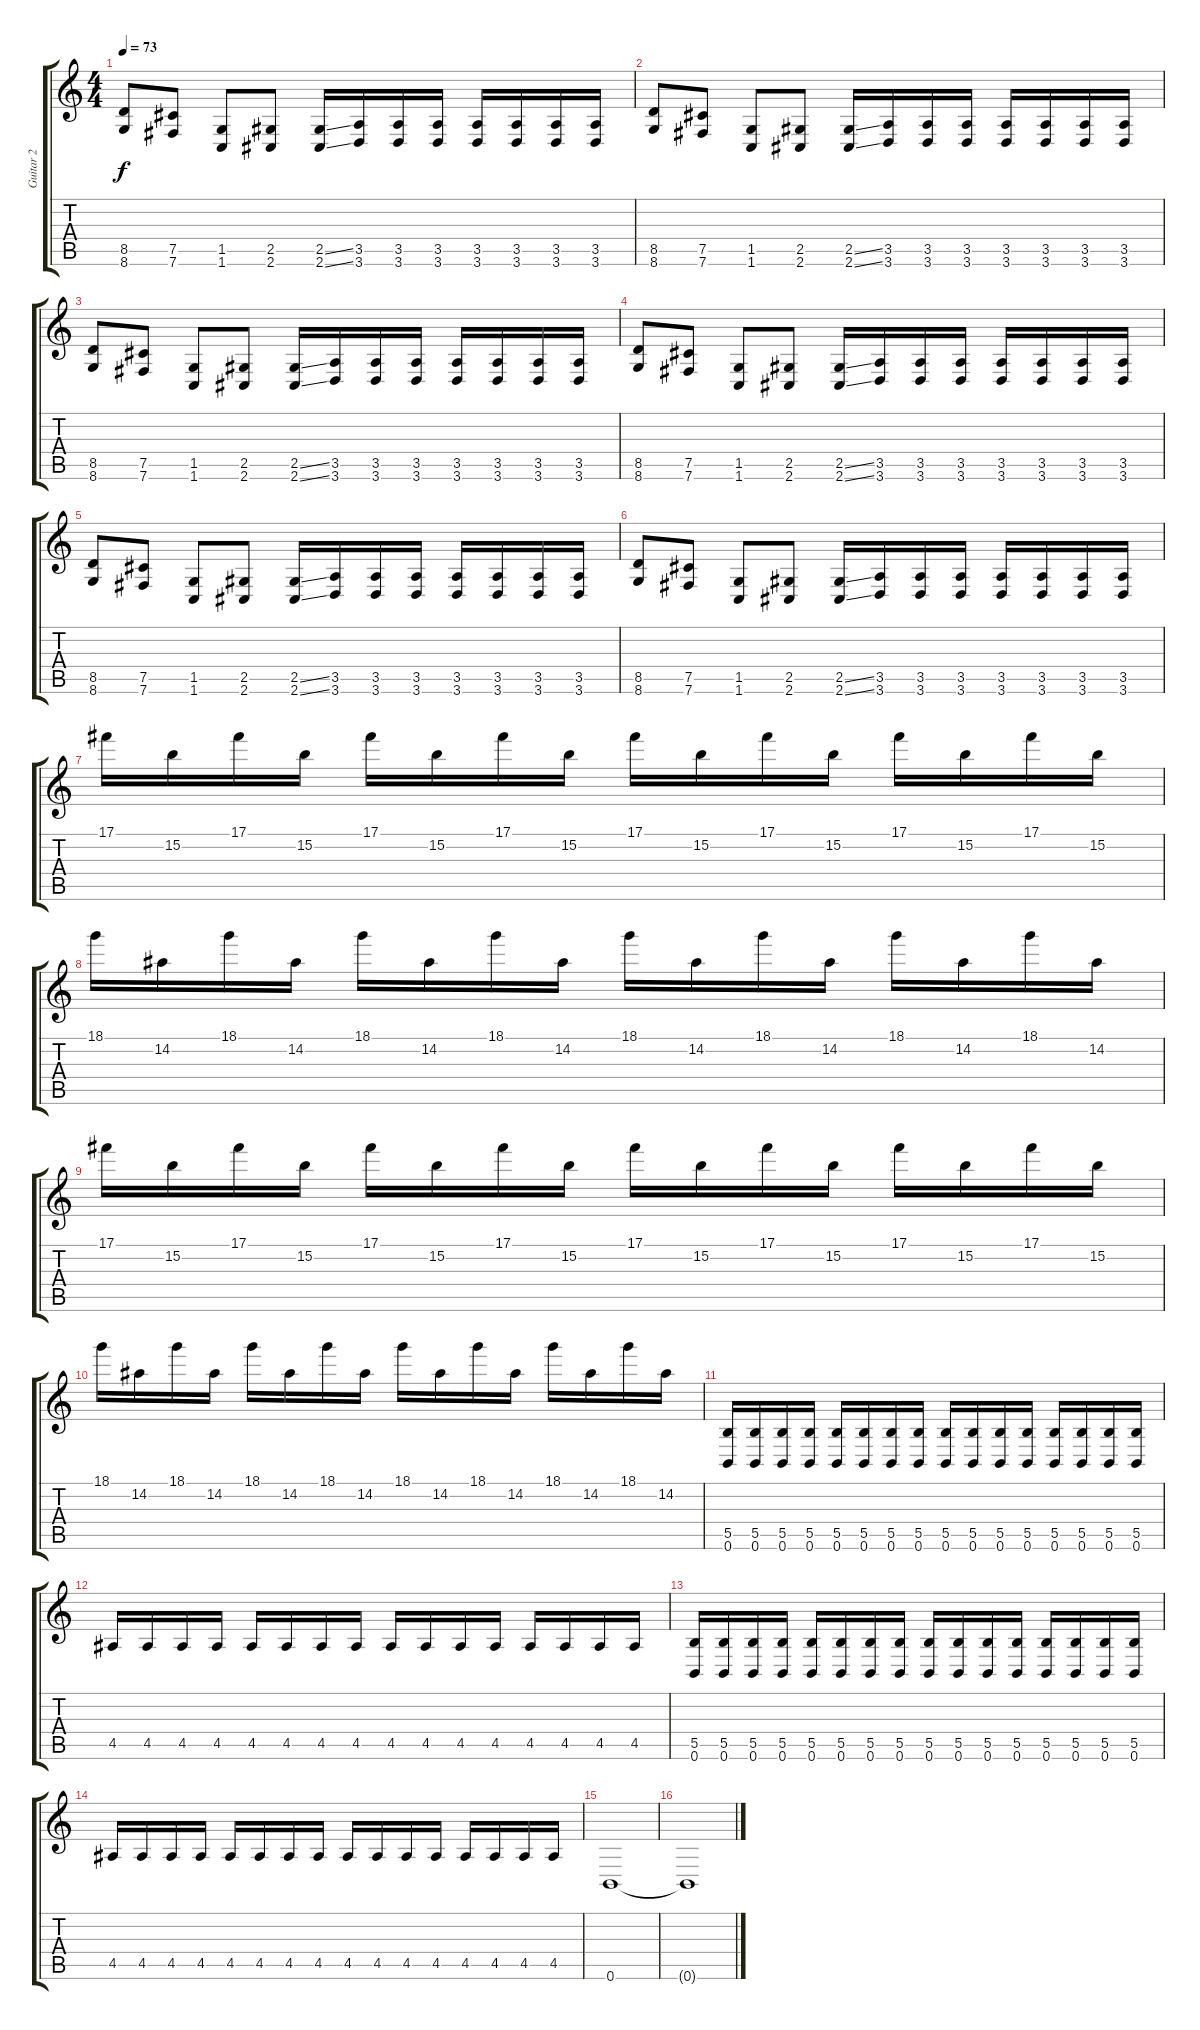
\track ("Guitar 2" "Guitar 2") {instrument overdrivenguitar}
\staff {score tabs}
\tuning (Db4 Ab3 E3 B2 Gb2 B1) {hide}
\ts (4 4)
\tempo 73
\clef g2
\ks c
(8.5 8.6).8{dy f} (7.5 7.6).8 (1.5 1.6).8 (2.5 2.6).8 (2.5{ss} 2.6{ss}).16 (3.5 3.6).16 (3.5 3.6).16 (3.5 3.6).16 (3.5 3.6).16 (3.5 3.6).16 (3.5 3.6).16 (3.5 3.6).16 |
(8.5 8.6).8 (7.5 7.6).8 (1.5 1.6).8 (2.5 2.6).8 (2.5{ss} 2.6{ss}).16 (3.5 3.6).16 (3.5 3.6).16 (3.5 3.6).16 (3.5 3.6).16 (3.5 3.6).16 (3.5 3.6).16 (3.5 3.6).16 |
(8.5 8.6).8 (7.5 7.6).8 (1.5 1.6).8 (2.5 2.6).8 (2.5{ss} 2.6{ss}).16 (3.5 3.6).16 (3.5 3.6).16 (3.5 3.6).16 (3.5 3.6).16 (3.5 3.6).16 (3.5 3.6).16 (3.5 3.6).16 |
(8.5 8.6).8 (7.5 7.6).8 (1.5 1.6).8 (2.5 2.6).8 (2.5{ss} 2.6{ss}).16 (3.5 3.6).16 (3.5 3.6).16 (3.5 3.6).16 (3.5 3.6).16 (3.5 3.6).16 (3.5 3.6).16 (3.5 3.6).16 |
(8.5 8.6).8 (7.5 7.6).8 (1.5 1.6).8 (2.5 2.6).8 (2.5{ss} 2.6{ss}).16 (3.5 3.6).16 (3.5 3.6).16 (3.5 3.6).16 (3.5 3.6).16 (3.5 3.6).16 (3.5 3.6).16 (3.5 3.6).16 |
(8.5 8.6).8 (7.5 7.6).8 (1.5 1.6).8 (2.5 2.6).8 (2.5{ss} 2.6{ss}).16 (3.5 3.6).16 (3.5 3.6).16 (3.5 3.6).16 (3.5 3.6).16 (3.5 3.6).16 (3.5 3.6).16 (3.5 3.6).16 |
17.1.16 15.2.16 17.1.16 15.2.16 17.1.16 15.2.16 17.1.16 15.2.16 17.1.16 15.2.16 17.1.16 15.2.16 17.1.16 15.2.16 17.1.16 15.2.16 |
18.1.16 14.2.16 18.1.16 14.2.16 18.1.16 14.2.16 18.1.16 14.2.16 18.1.16 14.2.16 18.1.16 14.2.16 18.1.16 14.2.16 18.1.16 14.2.16 |
17.1.16 15.2.16 17.1.16 15.2.16 17.1.16 15.2.16 17.1.16 15.2.16 17.1.16 15.2.16 17.1.16 15.2.16 17.1.16 15.2.16 17.1.16 15.2.16 |
18.1.16 14.2.16 18.1.16 14.2.16 18.1.16 14.2.16 18.1.16 14.2.16 18.1.16 14.2.16 18.1.16 14.2.16 18.1.16 14.2.16 18.1.16 14.2.16 |
(5.5 0.6).16 (5.5 0.6).16 (5.5 0.6).16 (5.5 0.6).16 (5.5 0.6).16 (5.5 0.6).16 (5.5 0.6).16 (5.5 0.6).16 (5.5 0.6).16 (5.5 0.6).16 (5.5 0.6).16 (5.5 0.6).16 (5.5 0.6).16 (5.5 0.6).16 (5.5 0.6).16 (5.5 0.6).16 |
4.5.16 4.5.16 4.5.16 4.5.16 4.5.16 4.5.16 4.5.16 4.5.16 4.5.16 4.5.16 4.5.16 4.5.16 4.5.16 4.5.16 4.5.16 4.5.16 |
(5.5 0.6).16 (5.5 0.6).16 (5.5 0.6).16 (5.5 0.6).16 (5.5 0.6).16 (5.5 0.6).16 (5.5 0.6).16 (5.5 0.6).16 (5.5 0.6).16 (5.5 0.6).16 (5.5 0.6).16 (5.5 0.6).16 (5.5 0.6).16 (5.5 0.6).16 (5.5 0.6).16 (5.5 0.6).16 |
4.5.16 4.5.16 4.5.16 4.5.16 4.5.16 4.5.16 4.5.16 4.5.16 4.5.16 4.5.16 4.5.16 4.5.16 4.5.16 4.5.16 4.5.16 4.5.16 |
0.6.1 |
0.6{t}.1
